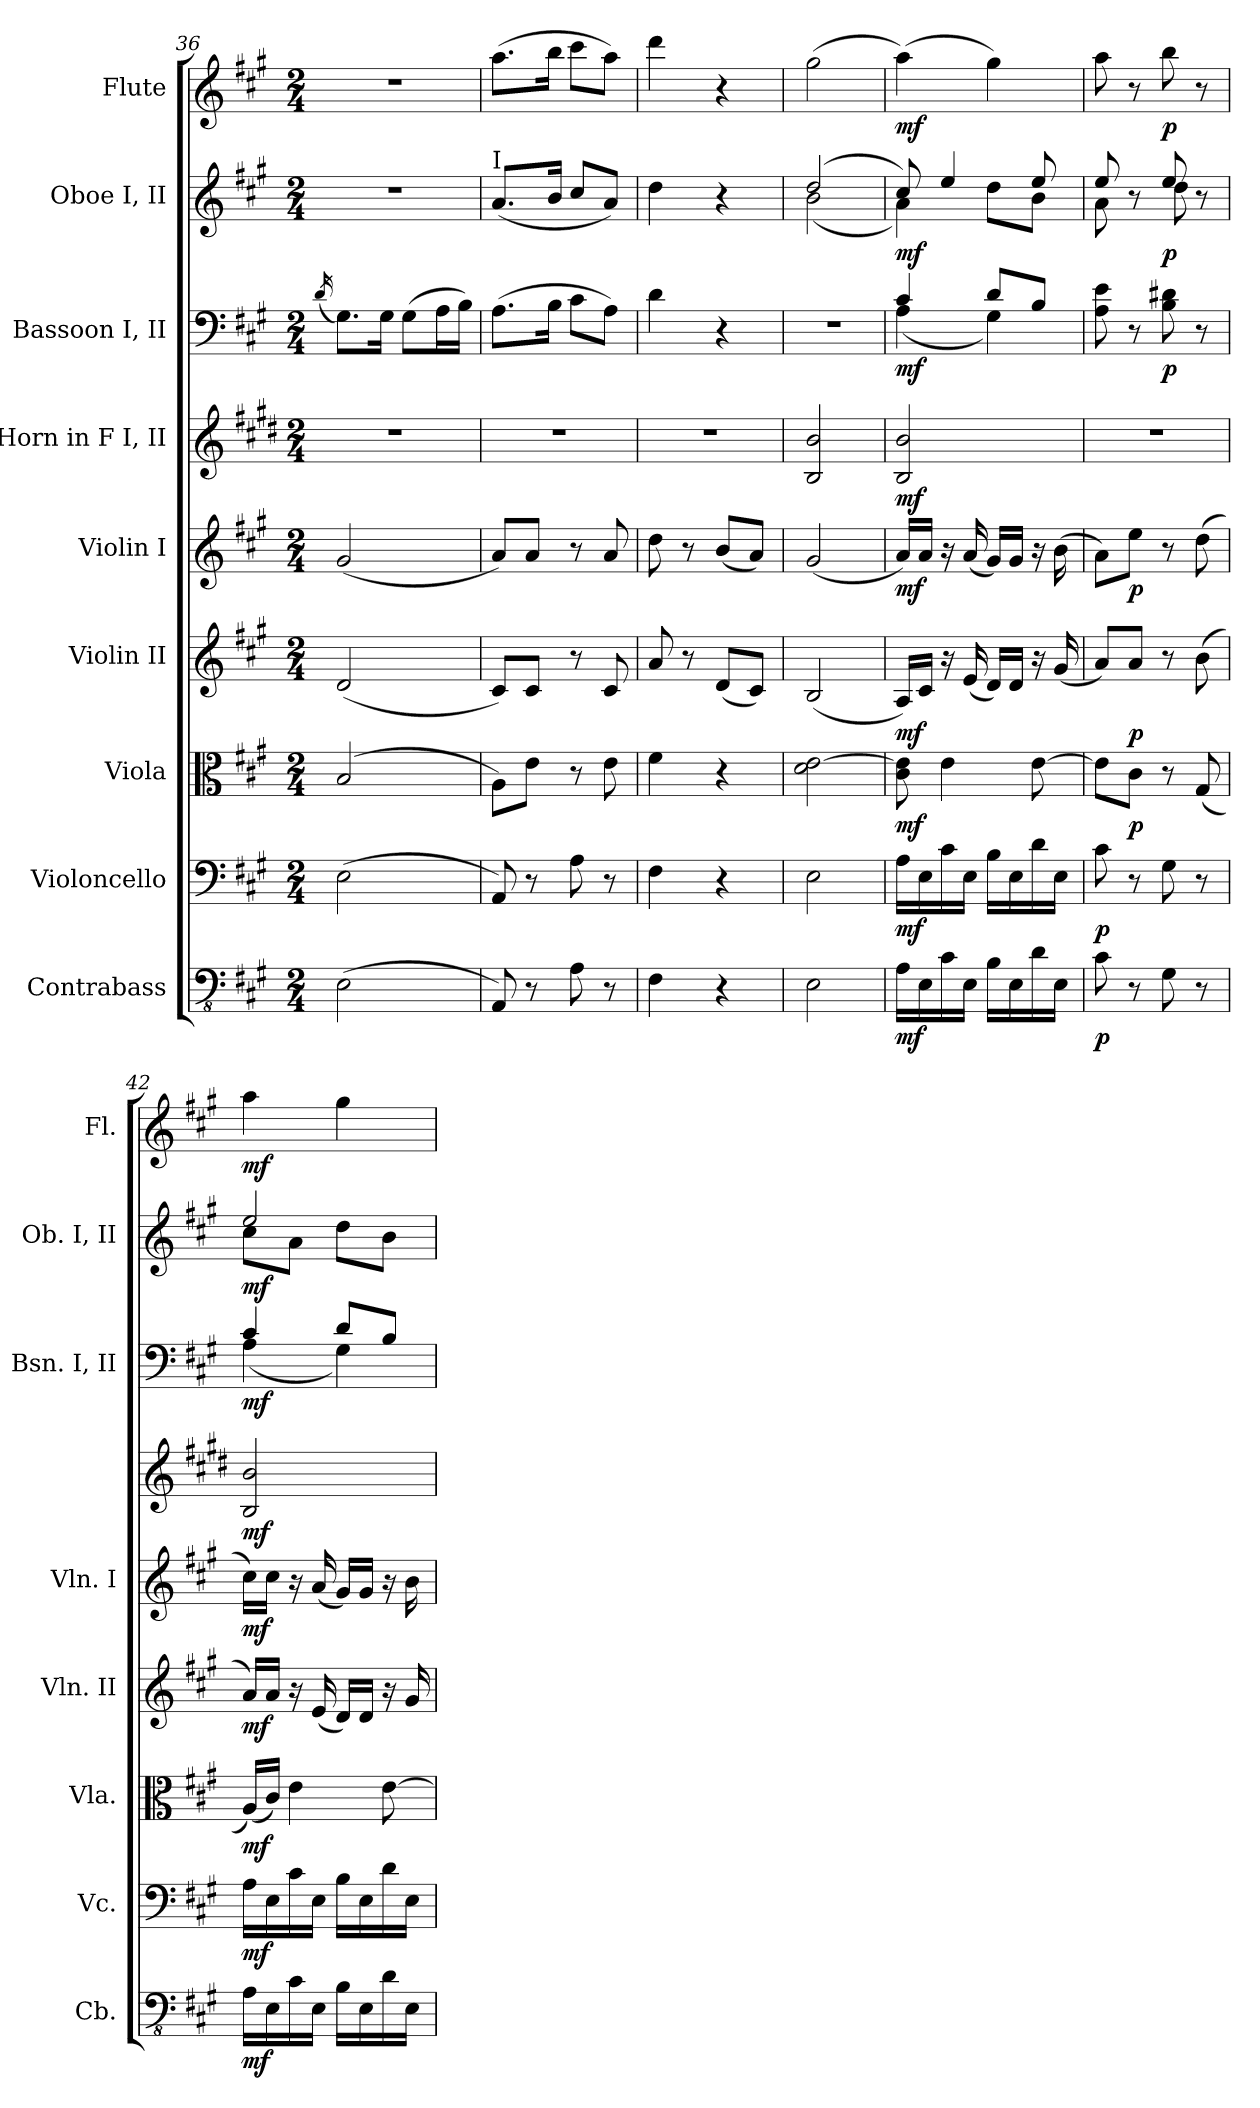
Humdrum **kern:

**kern	**dynam	**kern	**dynam	**kern	**dynam	**kern	**dynam	**kern	**dynam	**kern	**dynam	**kern	**dynam	**kern	**dynam	**kern	**dynam
*part9	*part9	*part8	*part8	*part7	*part7	*part6	*part6	*part5	*part5	*part4	*part4	*part3	*part3	*part2	*part2	*part1	*part1
*staff9	*staff9	*staff8	*staff8	*staff7	*staff7	*staff6	*staff6	*staff5	*staff5	*staff4	*staff4	*staff3	*staff3	*staff2	*staff2	*staff1	*staff1
*I"Contrabass	*	*I"Violoncello	*	*I"Viola	*	*I"Violin II	*	*I"Violin I	*	*I"Horn in F I, II	*	*I"Bassoon I, II	*	*I"Oboe I, II	*	*I"Flute	*
*I'Cb.	*	*I'Vc.	*	*I'Vla.	*	*I'Vln. II	*	*I'Vln. I	*	*	*	*I'Bsn. I, II	*	*I'Ob. I, II	*	*I'Fl.	*
*clefFv4	*	*clefF4	*	*clefC3	*	*clefG2	*	*clefG2	*	*clefG2	*	*clefF4	*	*clefG2	*	*clefG2	*
*	*	*	*	*	*	*	*	*	*	*ITrd4c7	*	*	*	*	*	*	*
*k[f#c#g#]	*	*k[f#c#g#]	*	*k[f#c#g#]	*	*k[f#c#g#]	*	*k[f#c#g#]	*	*k[f#c#g#]	*	*k[f#c#g#]	*	*k[f#c#g#]	*	*k[f#c#g#]	*
*M2/4	*	*M2/4	*	*M2/4	*	*M2/4	*	*M2/4	*	*M2/4	*	*M2/4	*	*M2/4	*	*M2/4	*
=36	=36	=36	=36	=36	=36	=36	=36	=36	=36	=36	=36	=36	=36	=36	=36	=36	=36
.	.	.	.	.	.	.	.	.	.	.	.	(<16qd/	.	.	.	.	.
(>2EE\	.	(>2E\	.	(<2B/	.	(<2d/	.	(<2g#/	.	2r	.	8.G#\L)	.	2r	.	2r	.
.	.	.	.	.	.	.	.	.	.	.	.	16G#\Jk	.	.	.	.	.
.	.	.	.	.	.	.	.	.	.	.	.	(>8G#\L	.	.	.	.	.
.	.	.	.	.	.	.	.	.	.	.	.	16A\L	.	.	.	.	.
.	.	.	.	.	.	.	.	.	.	.	.	16B\JJ)	.	.	.	.	.
=37	=37	=37	=37	=37	=37	=37	=37	=37	=37	=37	=37	=37	=37	=37	=37	=37	=37
!	!	!	!	!	!	!	!	!	!	!	!	!	!	!LO:TX:a:t=I	!	!	!
8AAA/)	.	8AA/)	.	8A\L)	.	8c#/L)	.	8a/L)	.	2r	.	(>8.A\L	.	(<8.a/L	.	(>8.aa\L	.
8r	.	8r	.	8e\J	.	8c#/J	.	8a/J	.	.	.	.	.	.	.	.	.
.	.	.	.	.	.	.	.	.	.	.	.	16B\Jk	.	16b/Jk	.	16bb\Jk	.
8AA\	.	8A\	.	8r	.	8r	.	8r	.	.	.	8c#\L	.	8cc#/L	.	8ccc#\L	.
8r	.	8r	.	8e\	.	8c#/	.	8a/	.	.	.	8A\J)	.	8a/J)	.	8aa\J)	.
=38	=38	=38	=38	=38	=38	=38	=38	=38	=38	=38	=38	=38	=38	=38	=38	=38	=38
4FF#\	.	4F#\	.	4f#\	.	8a/	.	8dd\	.	2r	.	4d\	.	4dd\	.	4ddd\	.
.	.	.	.	.	.	8r	.	8r	.	.	.	.	.	.	.	.	.
4r	.	4r	.	4r	.	(<8d/L	.	(<8b/L	.	.	.	4r	.	4r	.	4r	.
.	.	.	.	.	.	8c#/J)	.	8a/J)	.	.	.	.	.	.	.	.	.
=39	=39	=39	=39	=39	=39	=39	=39	=39	=39	=39	=39	=39	=39	=39	=39	=39	=39
*	*	*	*	*	*	*	*	*	*	*	*	*	*	*	*	*MM49	*
*	*	*	*	*	*	*	*	*	*	*	*	*	*	*^	*	*	*
2EE\	.	2E\	.	2d\ [2e\	.	(<2B/	.	(<2g#/	.	2E/ 2e/	.	2r	.	(>2dd/	(<2b\	.	(>2gg#\	.
!!LO:PB:g=z
=40	=40	=40	=40	=40	=40	=40	=40	=40	=40	=40	=40	=40	=40	=40	=40	=40	=40	=40
*	*	*	*	*	*	*	*	*	*	*	*	*	*	*	*	*	*MM51	*
*	*	*	*	*	*	*	*	*	*	*	*	*^	*	*	*	*	*	*
!	!LO:DY:b	!	!LO:DY:b	!	!LO:DY:b	!	!LO:DY:b	!	!LO:DY:b	!	!LO:DY:b	!	!	!LO:DY:b	!	!	!LO:DY:b	!	!LO:DY:b
16AA\LL	mf	16A\LL	mf	8c#\ 8e\]	mf	16A/LL)	mf	16a/LL)	mf	2E/ 2e/	mf	4c#/	(<4A\	mf	8cc#/)	4a\)	mf	(>4aa\)	mf
16EE\	.	16E\	.	.	.	16c#/JJ	.	16a/JJ	.	.	.	.	.	.	.	.	.	.	.
16C#\	.	16c#\	.	4e\	.	16r	.	16r	.	.	.	.	.	.	4ee/	.	.	.	.
16EE\JJ	.	16E\JJ	.	.	.	(<16e/	.	(<16a/	.	.	.	.	.	.	.	.	.	.	.
16BB\LL	.	16B\LL	.	.	.	16d/LL)	.	16g#/LL)	.	.	.	8d/L	4G#\)	.	.	8dd\L	.	4gg#\)	.
16EE\	.	16E\	.	.	.	16d/JJ	.	16g#/JJ	.	.	.	.	.	.	.	.	.	.	.
16D\	.	16d\	.	[8e\	.	16r	.	16r	.	.	.	8B/J	.	.	8ee/	8b\J	.	.	.
16EE\JJ	.	16E\JJ	.	.	.	(<16g#/	.	(>16b\	.	.	.	.	.	.	.	.	.	.	.
*	*	*	*	*	*	*	*	*	*	*	*	*v	*v	*	*	*	*	*	*
=41	=41	=41	=41	=41	=41	=41	=41	=41	=41	=41	=41	=41	=41	=41	=41	=41	=41	=41
*	*	*	*	*	*	*	*	*	*	*	*	*	*	*	*	*	*MM54	*
!	!LO:DY:b	!	!LO:DY:b	!	!	!	!	!	!	!	!	!	!	!	!	!	!	!
8C#\	p	8c#\	p	8e\L]	.	8a/L)	.	8a\L)	.	2r	.	8A\ 8e\	.	8ee/	8a\	.	8aa\	.
!	!	!	!	!	!LO:DY:b	!	!LO:DY:b	!	!LO:DY:b	!	!	!	!	!	!	!	!	!
8r	.	8r	.	8c#\J	p	8a/J	p	8ee\J	p	.	.	8r	.	8r	8ryy	.	8r	.
!	!	!	!	!	!	!	!	!	!	!	!	!	!LO:DY:b	!	!	!LO:DY:b	!	!LO:DY:b
8GG#\	.	8G#\	.	8r	.	8r	.	8r	.	.	.	8B\ 8d#X\	p	8ee/	8dd\	p	8bb\	p
8r	.	8r	.	(<8G#/	.	(>8b\	.	(>8dd\	.	.	.	8r	.	8r	8ryy	.	8r	.
=42	=42	=42	=42	=42	=42	=42	=42	=42	=42	=42	=42	=42	=42	=42	=42	=42	=42	=42
*	*	*	*	*	*	*	*	*	*	*	*	*^	*	*	*	*	*	*
!	!LO:DY:b	!	!LO:DY:b	!	!LO:DY:b	!	!LO:DY:b	!	!LO:DY:b	!	!LO:DY:b	!	!	!LO:DY:b	!	!	!LO:DY:b	!	!LO:DY:b
16AA\LL	mf	16A\LL	mf	(<16A/LL)	mf	16a/LL)	mf	16cc#\LL)	mf	2E/ 2e/	mf	4c#/	(<4A\	mf	2ee/	8cc#\L	mf	4aa\	mf
16EE\	.	16E\	.	16c#/JJ)	.	16a/JJ	.	16cc#\JJ	.	.	.	.	.	.	.	.	.	.	.
16C#\	.	16c#\	.	4e\	.	16r	.	16r	.	.	.	.	.	.	.	8a\J	.	.	.
16EE\JJ	.	16E\JJ	.	.	.	(<16e/	.	(<16a/	.	.	.	.	.	.	.	.	.	.	.
16BB\LL	.	16B\LL	.	.	.	16d/LL)	.	16g#/LL)	.	.	.	8d/L	4G#\)	.	.	8dd\L	.	4gg#\	.
16EE\	.	16E\	.	.	.	16d/JJ	.	16g#/JJ	.	.	.	.	.	.	.	.	.	.	.
16D\	.	16d\	.	[8e\	.	16r	.	16r	.	.	.	8B/J	.	.	.	8b\J	.	.	.
16EE\JJ	.	16E\JJ	.	.	.	16g#/	.	16b\	.	.	.	.	.	.	.	.	.	.	.
*	*	*	*	*	*	*	*	*	*	*	*	*v	*v	*	*	*	*	*	*
*	*	*	*	*	*	*	*	*	*	*	*	*	*	*v	*v	*	*	*
=	=	=	=	=	=	=	=	=	=	=	=	=	=	=	=	=	=
*-	*-	*-	*-	*-	*-	*-	*-	*-	*-	*-	*-	*-	*-	*-	*-	*-	*-
